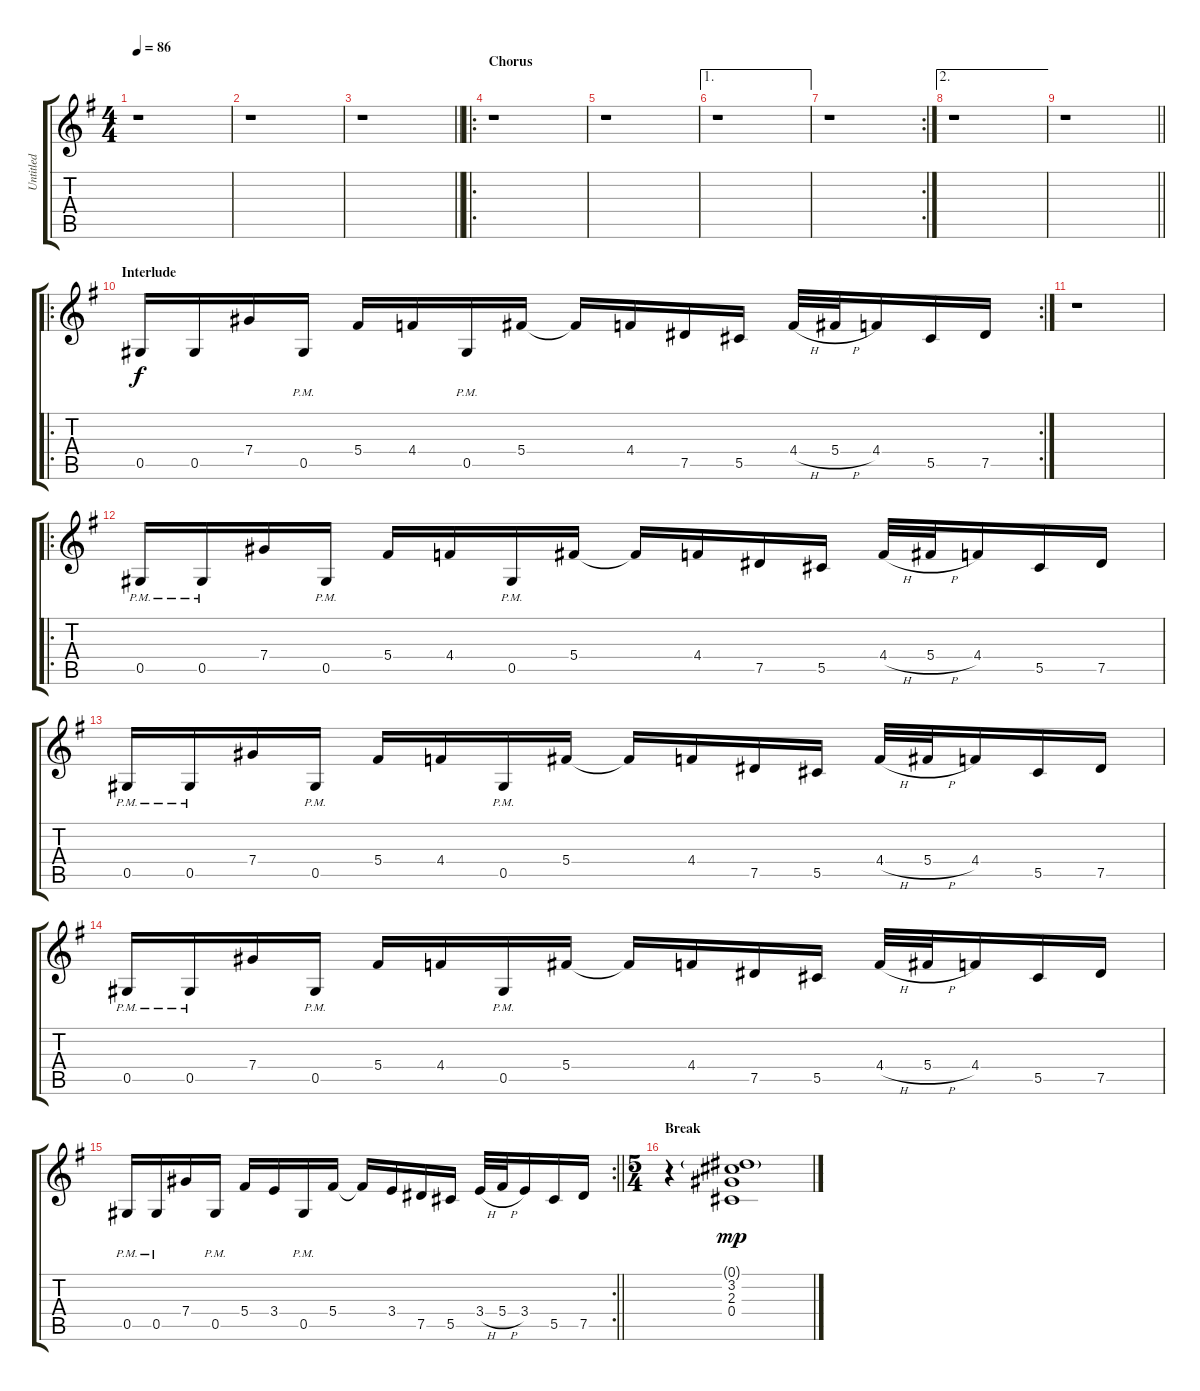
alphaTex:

\track ("Untitled" "Untitled") {instrument electricguitarclean}
\staff {score tabs}
\tuning (Eb4 Bb3 Gb3 Db3 Ab2 Eb2) {hide}
\ts (4 4)
\tempo 86
\clef g2
\ks g
r.1{dy f} |
r.1 |
\barLineRight lightlight
r.1 |
\ro
\section ("" "Chorus")
r.1 |
r.1 |
\ae 1
r.1 |
\rc 2
r.1 |
\ae 2
r.1 |
\barLineRight lightlight
r.1 |
\ro
\rc 2
\section ("" "Interlude")
0.5.16 0.5.16 7.4.16 0.5{pm}.16 5.4.16 4.4.16 0.5{pm}.16 5.4.16 5.4{t}.16 4.4.16 7.5.16 5.5.16 4.4{h}.32 5.4{h}.32 4.4.16 5.5.16 7.5.16 |
r.1 |
\ro
0.5{pm}.16 0.5{pm}.16 7.4.16 0.5{pm}.16 5.4.16 4.4.16 0.5{pm}.16 5.4.16 5.4{t}.16 4.4.16 7.5.16 5.5.16 4.4{h}.32 5.4{h}.32 4.4.16 5.5.16 7.5.16 |
0.5{pm}.16 0.5{pm}.16 7.4.16 0.5{pm}.16 5.4.16 4.4.16 0.5{pm}.16 5.4.16 5.4{t}.16 4.4.16 7.5.16 5.5.16 4.4{h}.32 5.4{h}.32 4.4.16 5.5.16 7.5.16 |
0.5{pm}.16 0.5{pm}.16 7.4.16 0.5{pm}.16 5.4.16 4.4.16 0.5{pm}.16 5.4.16 5.4{t}.16 4.4.16 7.5.16 5.5.16 4.4{h}.32 5.4{h}.32 4.4.16 5.5.16 7.5.16 |
\rc 2
\barLineRight lightlight
0.5{pm}.16 0.5{pm}.16 7.4.16 0.5{pm}.16 5.4.16 3.4.16 0.5{pm}.16 5.4.16 5.4{t}.16 3.4.16 7.5.16 5.5.16 3.4{h}.32 5.4{h}.32 3.4.16 5.5.16 7.5.16 |
\ts (5 4)
\section ("" "Break")
r.4 (0.1{g} 3.2 2.3 0.4).1{dy mp}
